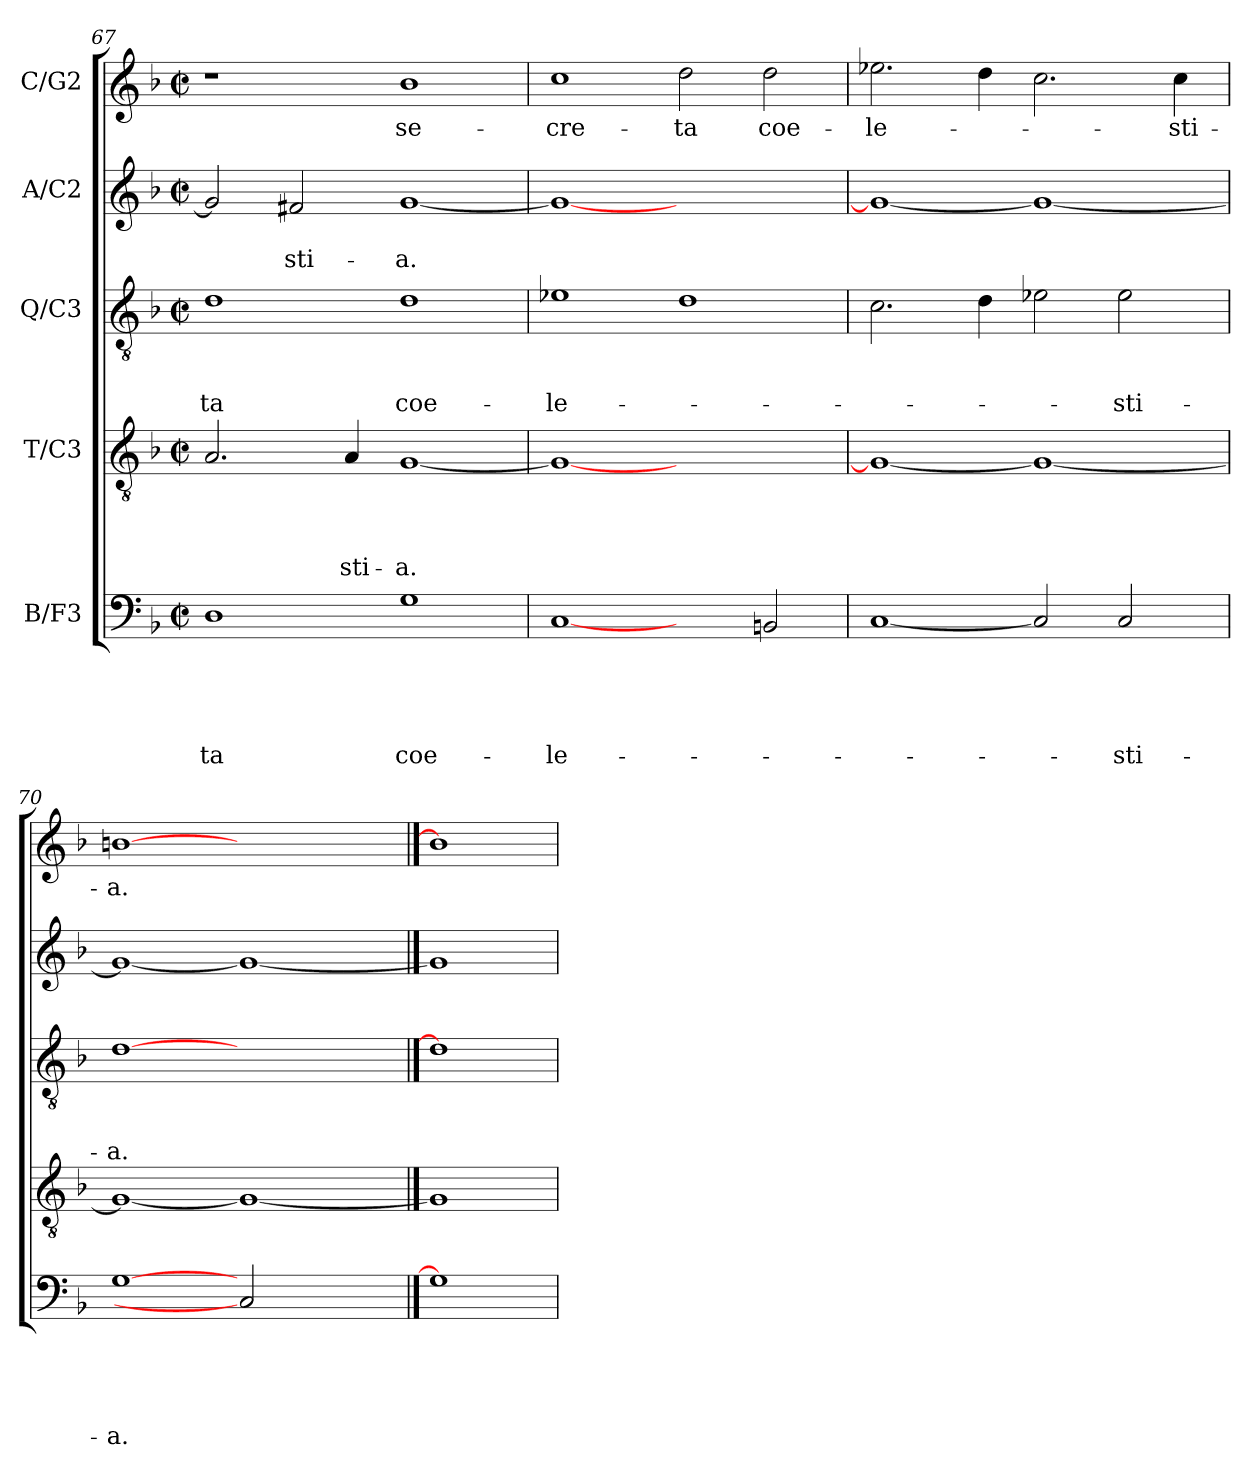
**kern	**text	**text	**text	**text	**text	**kern	**text	**text	**text	**text	**kern	**text	**text	**text	**kern	**text	**text	**kern	**text
*part5	*part5	*part5	*part5	*part5	*part5	*part4	*part4	*part4	*part4	*part4	*part3	*part3	*part3	*part3	*part2	*part2	*part2	*part1	*part1
*staff5	*staff5	*staff5	*staff5	*staff5	*staff5	*staff4	*staff4	*staff4	*staff4	*staff4	*staff3	*staff3	*staff3	*staff3	*staff2	*staff2	*staff2	*staff1	*staff1
*I"B/F3	*	*	*	*	*	*I"T/C3	*	*	*	*	*I"Q/C3	*	*	*	*I"A/C2	*	*	*I"C/G2	*
*clefF4	*	*	*	*	*	*clefGv2	*	*	*	*	*clefGv2	*	*	*	*clefG2	*	*	*clefG2	*
*k[b-]	*	*	*	*	*	*k[b-]	*	*	*	*	*k[b-]	*	*	*	*k[b-]	*	*	*k[b-]	*
*F:	*	*	*	*	*	*F:	*	*	*	*	*F:	*	*	*	*F:	*	*	*F:	*
*M2/2	*	*	*	*	*	*M2/2	*	*	*	*	*M2/2	*	*	*	*M2/2	*	*	*M2/2	*
*met(c|)	*	*	*	*	*	*met(c|)	*	*	*	*	*met(c|)	*	*	*	*met(c|)	*	*	*met(c|)	*
=67	=67	=67	=67	=67	=67	=67	=67	=67	=67	=67	=67	=67	=67	=67	=67	=67	=67	=67	=67
!	!	!	!	!	!LO:LY:b	!	!	!	!	!	!	!	!	!LO:LY:b	!	!	!	!	!
1D	.	.	.	.	-ta	2.A/	.	.	.	.	1d	.	.	-ta	2g/]	.	.	1r	.
!	!	!	!	!	!	!	!	!	!	!	!	!	!	!	!	!	!LO:LY:b	!	!
.	.	.	.	.	.	.	.	.	.	.	.	.	.	.	2f#/	.	-sti-	.	.
!	!	!	!	!	!	!	!	!	!	!LO:LY:b	!	!	!	!	!	!	!	!	!
.	.	.	.	.	.	4A/	.	.	.	-sti-	.	.	.	.	.	.	.	.	.
!	!	!	!	!	!LO:LY:b	!	!	!	!	!LO:LY:b	!	!	!	!LO:LY:b	!	!	!LO:LY:b	!	!LO:LY:b
1G	.	.	.	.	coe-	[1G	.	.	.	-a.	1d	.	.	coe-	[1g	.	-a.	1b-	se-
=68	=68	=68	=68	=68	=68	=68	=68	=68	=68	=68	=68	=68	=68	=68	=68	=68	=68	=68	=68
!	!	!	!	!	!LO:LY:b	!	!	!	!	!	!	!	!	!LO:LY:b	!	!	!	!	!LO:LY:b
[1C	.	.	.	.	-le-	1G_	.	.	.	.	1e-X	.	.	-le-	1g_	.	.	1cc	-cre-
!	!	!	!	!	!	!	!	!	!	!	!	!	!	!	!	!	!	!	!LO:LY:b
2ryy	.	.	.	.	.	1ryy	.	.	.	.	1d	.	.	.	1ryy	.	.	2dd\	-ta
!	!	!	!	!	!	!	!	!	!	!	!	!	!	!	!	!	!	!	!LO:LY:b
2BBn/	.	.	.	.	.	.	.	.	.	.	.	.	.	.	.	.	.	2dd\	coe-
=69	=69	=69	=69	=69	=69	=69	=69	=69	=69	=69	=69	=69	=69	=69	=69	=69	=69	=69	=69
!	!	!	!	!	!	!	!	!	!	!	!	!	!	!	!	!	!	!	!LO:LY:b
[1C	.	.	.	.	.	1G_	.	.	.	.	2.c\	.	.	.	1g_	.	.	2.ee-X\	-le-
.	.	.	.	.	.	.	.	.	.	.	4d\	.	.	.	.	.	.	4dd\	.
2C]	.	.	.	.	.	1G_	.	.	.	.	2e-X\	.	.	.	1g_	.	.	2.cc\	.
!	!	!	!	!	!LO:LY:b	!	!	!	!	!	!	!	!	!LO:LY:b	!	!	!	!	!
2C/	.	.	.	.	-sti-	.	.	.	.	.	2e-\	.	.	-sti-	.	.	.	.	.
!	!	!	!	!	!	!	!	!	!	!	!	!	!	!	!	!	!	!	!LO:LY:b
.	.	.	.	.	.	.	.	.	.	.	.	.	.	.	.	.	.	4cc\	-sti-
=70	=70	=70	=70	=70	=70	=70	=70	=70	=70	=70	=70	=70	=70	=70	=70	=70	=70	=70	=70
!	!	!	!	!	!LO:LY:b	!	!	!	!	!	!	!	!	!LO:LY:b	!	!	!	!	!LO:LY:b
[1G	.	.	.	.	-a.	1G_	.	.	.	.	[1d	.	.	-a.	1g_	.	.	[1bn	-a.
2C]	.	.	.	.	.	1G_	.	.	.	.	1ryy	.	.	.	1g_	.	.	1ryy	.
2ryy	.	.	.	.	.	.	.	.	.	.	.	.	.	.	.	.	.	.	.
==71	==71	==71	==71	==71	==71	==71	==71	==71	==71	==71	==71	==71	==71	==71	==71	==71	==71	==71	==71
1G]	.	.	.	.	.	1G]	.	.	.	.	1d]	.	.	.	1g]	.	.	1b]	.
=	=	=	=	=	=	=	=	=	=	=	=	=	=	=	=	=	=	=	=
*-	*-	*-	*-	*-	*-	*-	*-	*-	*-	*-	*-	*-	*-	*-	*-	*-	*-	*-	*-
